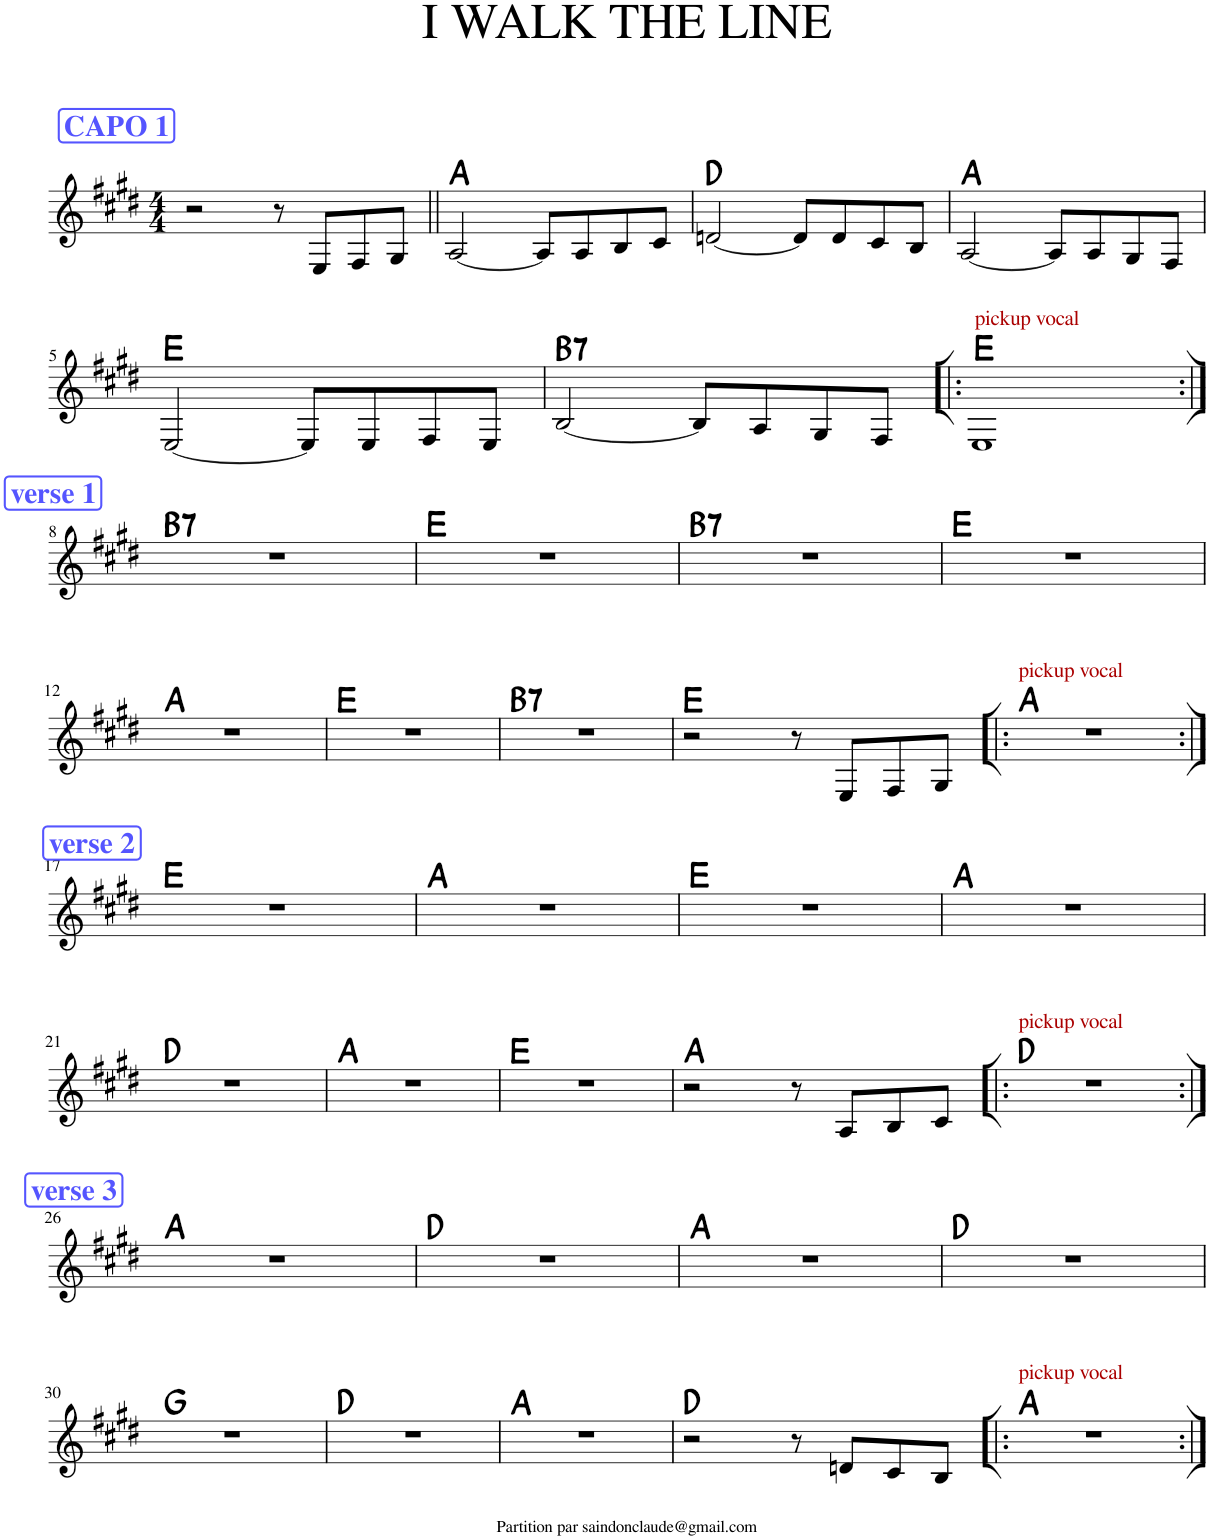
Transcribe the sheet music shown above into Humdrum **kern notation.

**kern	**harte
*part1	*part1
*staff1	*
*I"Piano	*
*I'Pno.	*
*clefG2	*
*k[f#c#g#d#]	*
*M4/4	*
!!LO:REH:place=s1:a:B:cj:color=#5555FF:fs=14:t=CAPO 1
=1	=1
2r	.
8r	.
8E/L	.
8F#/	.
8G#/J	.
=2||	=2||
[2A/	A:maj
8A/L]	.
8A/	.
8B/	.
8c#/J	.
=3	=3
[2dn/	D:maj
8d/L]	.
8d/	.
8c#/	.
8B/J	.
=4	=4
[2A/	A:maj
8A/L]	.
8A/	.
8G#/	.
8F#/J	.
!!LO:LB:g=z
=5	=5
[2E/	E:maj
8E/L]	.
8E/	.
8F#/	.
8E/J	.
=6	=6
!	!LO:H:kt=7
[2B/	B:7
8B/L]	.
8A/	.
8G#/	.
8F#/J	.
=7!|:	=7!|:
!LO:TX:a:color=#AA0000:t=pickup vocal	!
1E	E:maj
!!LO:LB:g=z
!!LO:REH:place=s1:a:B:cj:color=#5555FF:fs=14:t=verse 1
=8:|!	=8:|!
!	!LO:H:kt=7
1r	B:7
=9	=9
1r	E:maj
=10	=10
!	!LO:H:kt=7
1r	B:7
=11	=11
1r	E:maj
!!LO:LB:g=z
=12	=12
1r	A:maj
=13	=13
1r	E:maj
=14	=14
!	!LO:H:kt=7
1r	B:7
=15	=15
2r	E:maj
8r	.
8E/L	.
8F#/	.
8G#/J	.
=16!|:	=16!|:
!LO:TX:a:color=#AA0000:t=pickup vocal	!
1r	A:maj
!!LO:LB:g=z
!!LO:REH:place=s1:a:B:cj:color=#5555FF:fs=14:t=verse 2
=17:|!	=17:|!
1r	E:maj
=18	=18
1r	A:maj
=19	=19
1r	E:maj
=20	=20
1r	A:maj
!!LO:LB:g=z
=21	=21
1r	D:maj
=22	=22
1r	A:maj
=23	=23
1r	E:maj
=24	=24
2r	A:maj
8r	.
8A/L	.
8B/	.
8c#/J	.
=25!|:	=25!|:
!LO:TX:a:color=#AA0000:t=pickup vocal	!
1r	D:maj
!!LO:LB:g=z
!!LO:REH:place=s1:a:B:cj:color=#5555FF:fs=14:t=verse 3
=26:|!	=26:|!
1r	A:maj
=27	=27
1r	D:maj
=28	=28
1r	A:maj
=29	=29
1r	D:maj
!!LO:LB:g=z
=30	=30
1r	G:maj
=31	=31
1r	D:maj
=32	=32
1r	A:maj
=33	=33
2r	D:maj
8r	.
8dn/L	.
8c#/	.
8B/J	.
=34!|:	=34!|:
!LO:TX:a:color=#AA0000:t=pickup vocal	!
1r	A:maj
=:|!	=:|!
*-	*-
